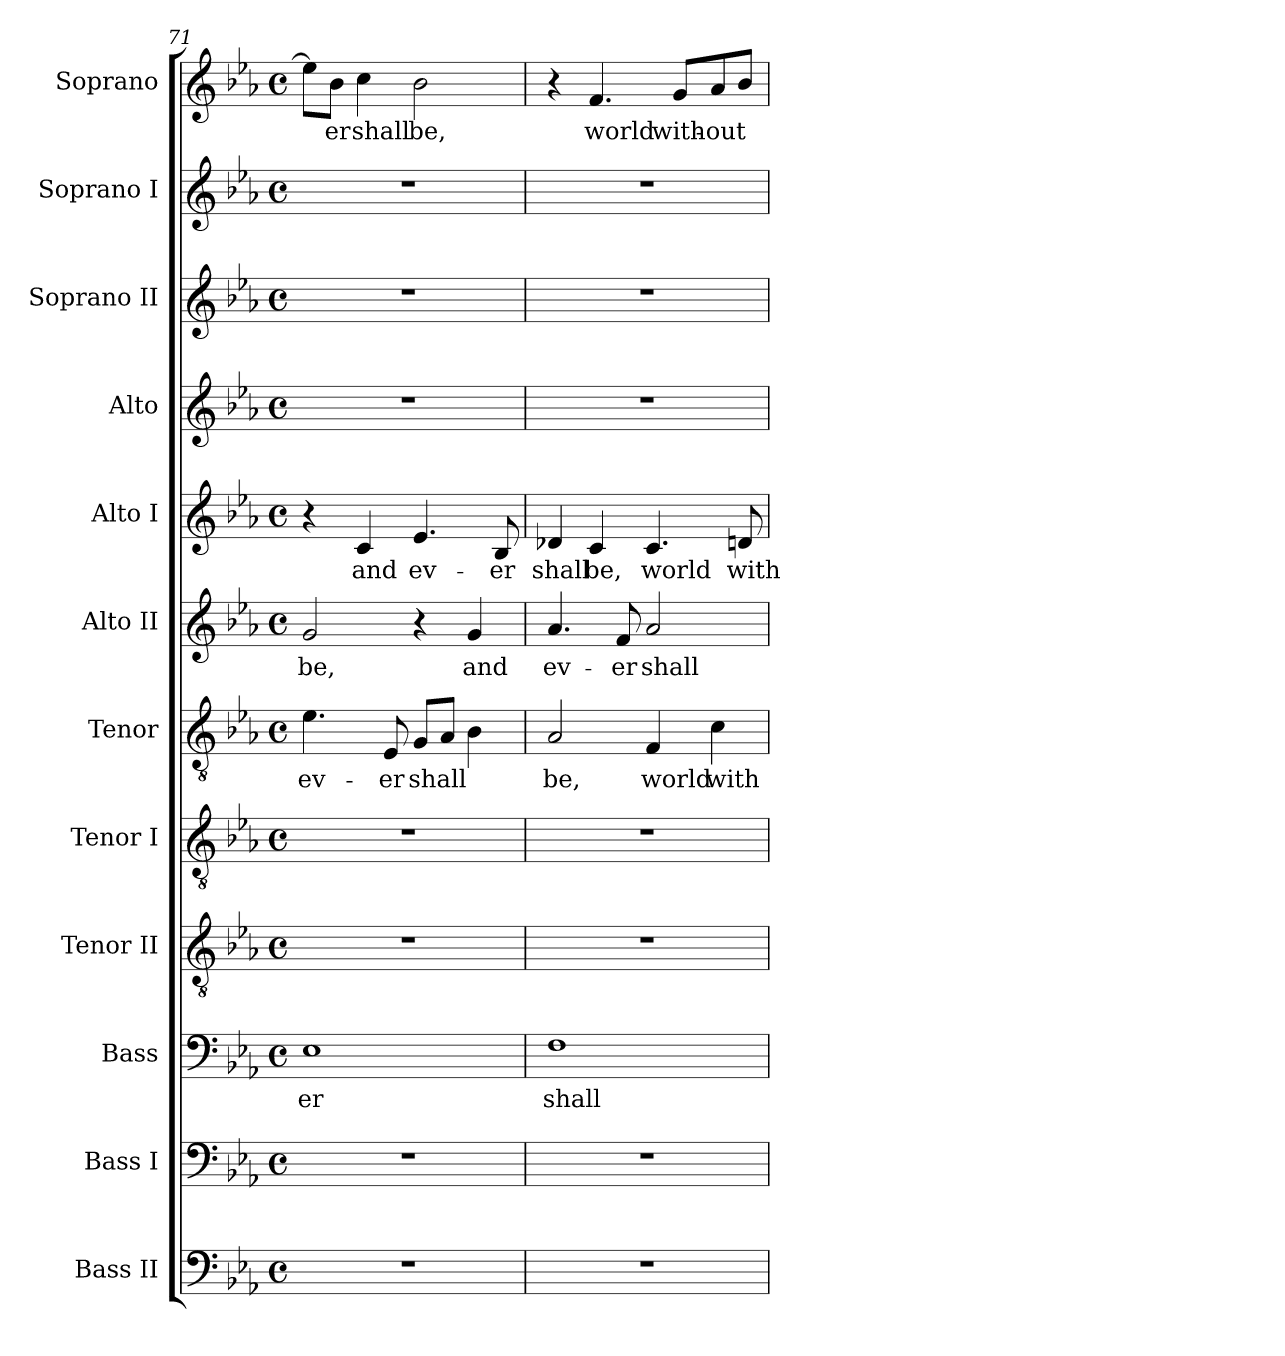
**kern	**kern	**kern	**text	**kern	**kern	**kern	**text	**kern	**text	**kern	**text	**kern	**kern	**kern	**kern	**text
*part12	*part11	*part10	*part10	*part9	*part8	*part7	*part7	*part6	*part6	*part5	*part5	*part4	*part3	*part2	*part1	*part1
*staff12	*staff11	*staff10	*staff10	*staff9	*staff8	*staff7	*staff7	*staff6	*staff6	*staff5	*staff5	*staff4	*staff3	*staff2	*staff1	*staff1
*I"Bass II	*I"Bass I	*I"Bass	*	*I"Tenor II	*I"Tenor I	*I"Tenor	*	*I"Alto II	*	*I"Alto I	*	*I"Alto	*I"Soprano II	*I"Soprano I	*I"Soprano	*
*I'BII	*I'BI	*I'B	*	*I'TII	*I'TI	*I'T	*	*I'AII	*	*I'AI	*	*I'A	*I'SII	*I'SI	*I'S	*
*clefF4	*clefF4	*clefF4	*	*clefGv2	*clefGv2	*clefGv2	*	*clefG2	*	*clefG2	*	*clefG2	*clefG2	*clefG2	*clefG2	*
*ITrd7c12	*	*ITrd7c12	*	*ITrd7c12	*ITrd7c12	*ITrd7c12	*	*	*	*	*	*	*	*	*	*
*k[b-e-a-]	*k[b-e-a-]	*k[b-e-a-]	*	*k[b-e-a-]	*k[b-e-a-]	*k[b-e-a-]	*	*k[b-e-a-]	*	*k[b-e-a-]	*	*k[b-e-a-]	*k[b-e-a-]	*k[b-e-a-]	*k[b-e-a-]	*
*E-:	*E-:	*E-:	*	*E-:	*E-:	*E-:	*	*E-:	*	*E-:	*	*E-:	*E-:	*E-:	*E-:	*
*M4/4	*M4/4	*M4/4	*	*M4/4	*M4/4	*M4/4	*	*M4/4	*	*M4/4	*	*M4/4	*M4/4	*M4/4	*M4/4	*
*met(c)	*met(c)	*met(c)	*	*met(c)	*met(c)	*met(c)	*	*met(c)	*	*met(c)	*	*met(c)	*met(c)	*met(c)	*met(c)	*
=71	=71	=71	=71	=71	=71	=71	=71	=71	=71	=71	=71	=71	=71	=71	=71	=71
!	!	!	!LO:LY:b:color=#000000	!	!	!	!	!	!	!	!	!	!	!	!	!
!	!	!	!	!	!	!	!LO:LY:b:color=#000000	!	!	!	!	!	!	!	!	!
!	!	!	!	!	!	!	!	!	!LO:LY:b:color=#000000	!	!	!	!	!	!	!
1r	1r	1EE-i	-er	1r	1r	4.E-i\	ev-	2gi/	be,	4r	.	1r	1r	1r	8ee-i\L]	.
!	!	!	!	!	!	!	!	!	!	!	!	!	!	!	!	!LO:LY:b:color=#000000
.	.	.	.	.	.	.	.	.	.	.	.	.	.	.	8b-i\J	-er
!	!	!	!	!	!	!	!	!	!	!	!LO:LY:b:color=#000000	!	!	!	!	!
!	!	!	!	!	!	!	!	!	!	!	!	!	!	!	!	!LO:LY:b:color=#000000
.	.	.	.	.	.	.	.	.	.	4ci/	and	.	.	.	4cci\	shall
!	!	!	!	!	!	!	!LO:LY:b:color=#000000	!	!	!	!	!	!	!	!	!
.	.	.	.	.	.	8EE-i/	-er	.	.	.	.	.	.	.	.	.
!	!	!	!	!	!	!	!LO:LY:b:color=#000000	!	!	!	!	!	!	!	!	!
!	!	!	!	!	!	!	!	!	!	!	!LO:LY:b:color=#000000	!	!	!	!	!
!	!	!	!	!	!	!	!	!	!	!	!	!	!	!	!	!LO:LY:b:color=#000000
.	.	.	.	.	.	8GGi/L	shall	4r	.	4.e-i/	ev-	.	.	.	2b-i\	be,
.	.	.	.	.	.	8AA-i/J	.	.	.	.	.	.	.	.	.	.
!	!	!	!	!	!	!	!	!	!LO:LY:b:color=#000000	!	!	!	!	!	!	!
.	.	.	.	.	.	4BB-i\	.	4gi/	and	.	.	.	.	.	.	.
!	!	!	!	!	!	!	!	!	!	!	!LO:LY:b:color=#000000	!	!	!	!	!
.	.	.	.	.	.	.	.	.	.	8B-i/	-er	.	.	.	.	.
!!LO:LB:g=z
=72	=72	=72	=72	=72	=72	=72	=72	=72	=72	=72	=72	=72	=72	=72	=72	=72
!	!	!	!LO:LY:b:color=#000000	!	!	!	!	!	!	!	!	!	!	!	!	!
!	!	!	!	!	!	!	!LO:LY:b:color=#000000	!	!	!	!	!	!	!	!	!
!	!	!	!	!	!	!	!	!	!LO:LY:b:color=#000000	!	!	!	!	!	!	!
!	!	!	!	!	!	!	!	!	!	!	!LO:LY:b:color=#000000	!	!	!	!	!
1r	1r	1FFi	shall	1r	1r	2AA-i/	be,	4.a-i/	ev-	4d-Xi/	shall	1r	1r	1r	4r	.
!	!	!	!	!	!	!	!	!	!	!	!LO:LY:b:color=#000000	!	!	!	!	!
!	!	!	!	!	!	!	!	!	!	!	!	!	!	!	!	!LO:LY:b:color=#000000
.	.	.	.	.	.	.	.	.	.	4ci/	be,	.	.	.	4.fi/	world
!	!	!	!	!	!	!	!	!	!LO:LY:b:color=#000000	!	!	!	!	!	!	!
.	.	.	.	.	.	.	.	8fi/	-er	.	.	.	.	.	.	.
!	!	!	!	!	!	!	!LO:LY:b:color=#000000	!	!	!	!	!	!	!	!	!
!	!	!	!	!	!	!	!	!	!LO:LY:b:color=#000000	!	!	!	!	!	!	!
!	!	!	!	!	!	!	!	!	!	!	!LO:LY:b:color=#000000	!	!	!	!	!
.	.	.	.	.	.	4FFi/	world	2a-i/	shall	4.ci/	world	.	.	.	.	.
!	!	!	!	!	!	!	!	!	!	!	!	!	!	!	!	!LO:LY:b:color=#000000
.	.	.	.	.	.	.	.	.	.	.	.	.	.	.	8gi/L	with-
!	!	!	!	!	!	!	!LO:LY:b:color=#000000	!	!	!	!	!	!	!	!	!
!	!	!	!	!	!	!	!	!	!	!	!	!	!	!	!	!LO:LY:b:color=#000000
.	.	.	.	.	.	4Ci\	with-	.	.	.	.	.	.	.	8a-i/	-out
!	!	!	!	!	!	!	!	!	!	!	!LO:LY:b:color=#000000	!	!	!	!	!
.	.	.	.	.	.	.	.	.	.	8dni/	with-	.	.	.	8b-i/J	.
=	=	=	=	=	=	=	=	=	=	=	=	=	=	=	=	=
*-	*-	*-	*-	*-	*-	*-	*-	*-	*-	*-	*-	*-	*-	*-	*-	*-
